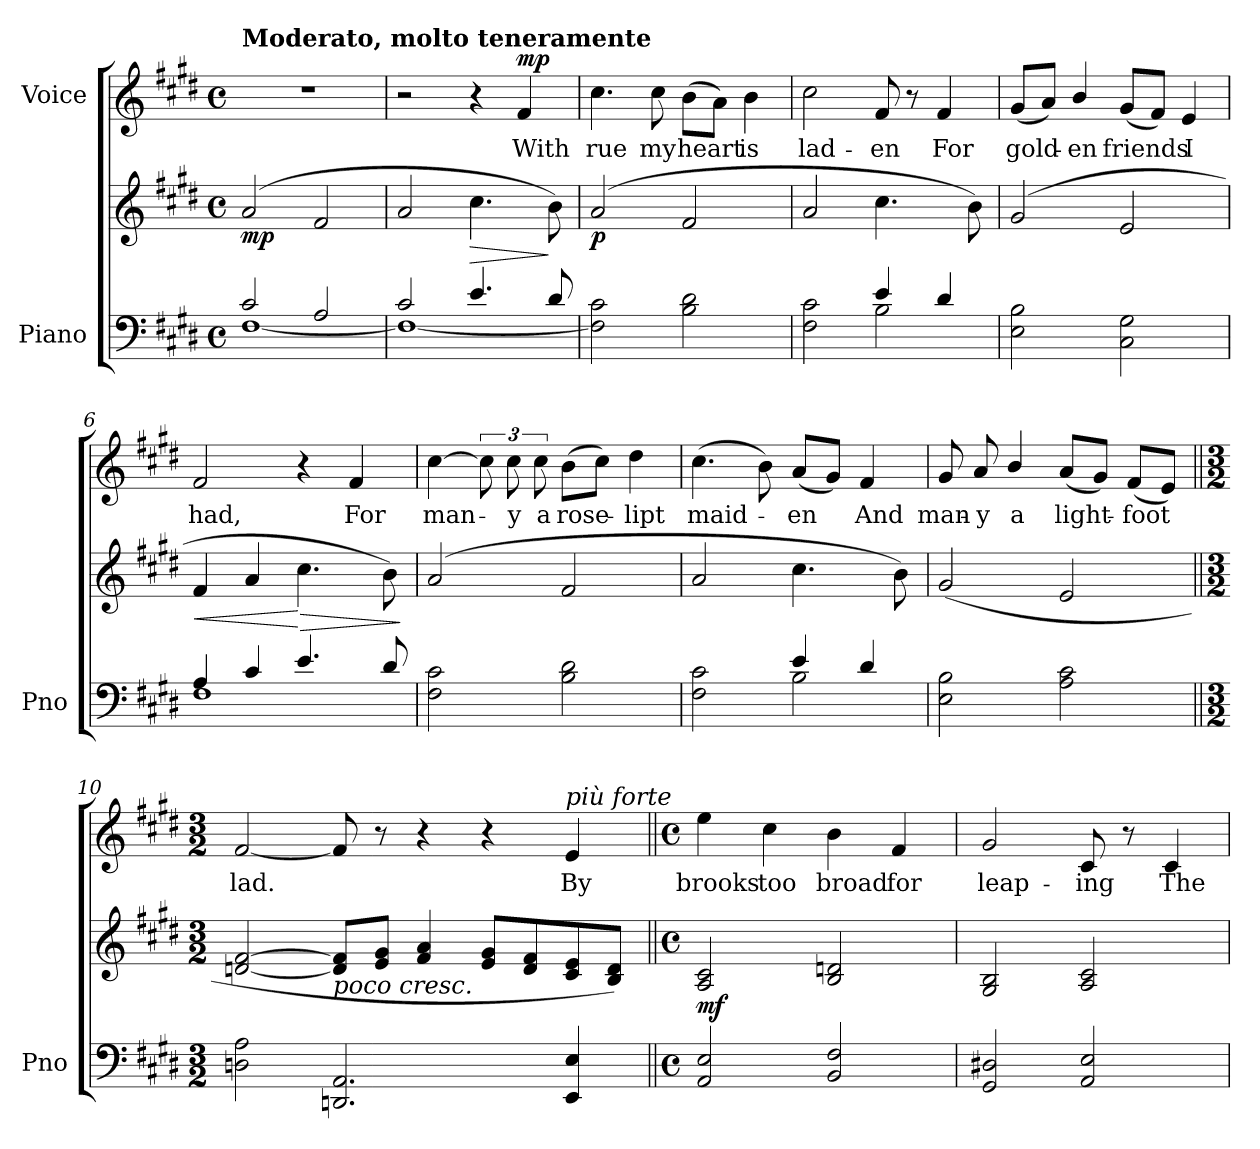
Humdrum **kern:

**kern	**kern	**dynam	**kern	**text	**dynam
*part2	*part2	*part2	*part1	*part1	*part1
*staff3	*staff2	*staff2/3	*staff1	*staff1	*staff1
*I"Piano	*	*	*I"Voice	*	*
*I'Pno	*	*	*	*	*
*clefF4	*clefG2	*	*clefG2	*	*
*k[f#c#g#d#]	*k[f#c#g#d#]	*	*k[f#c#g#d#]	*	*
*M4/4	*M4/4	*	*M4/4	*	*
*met(c)	*met(c)	*	*met(c)	*	*
=1	=1	=1	=1	=1	=1
*^	*	*	*	*	*
!	!	!	!	!LO:TX:a:B:t=Moderato, molto teneramente	!	!
!	!	!	!LO:DY:b	!	!	!
2c#/	[1F#	(2a/	mp	1r	.	.
2A/	.	2f#/	.	.	.	.
=2	=2	=2	=2	=2	=2	=2
2c#/	1F#_	2a/	.	2r	.	.
!	!	!	!LO:HP:b	!	!	!
4.e/	.	4.cc#\	>	4r	.	.
!	!	!	!	!	!	!LO:DY:a
.	.	.	.	4f#/	With	mp
8d#i/	.	8b\)	]	.	.	.
*v	*v	*	*	*	*	*
=3	=3	=3	=3	=3	=3
!	!	!LO:DY:b	!	!	!
2F#\] 2c#\	(2a/	p	4.cc#\	rue	.
.	.	.	8cc#\	my	.
2B\ 2d#\	2f#/	.	(>8b\L	heart	.
.	.	.	8a\J)	.	.
.	.	.	4b\	is	.
=4	=4	=4	=4	=4	=4
*^	*	*	*	*	*
2F#\ 2c#\	2ryy	2a/	.	2cc#\	lad-	.
4e/	2B\	4.cc#\	.	8f#/	-en	.
.	.	.	.	8r	.	.
4d#/	.	.	.	4f#/	For	.
.	.	8b\)	.	.	.	.
*v	*v	*	*	*	*	*
=5	=5	=5	=5	=5	=5
2E\ 2B\	(2g#/	.	(8g#/L	gold-	.
.	.	.	8a/J)	.	.
.	.	.	4b/	-en	.
2C#\ 2G#\	2e/	.	(8g#/L	friends	.
.	.	.	8f#/J)	.	.
.	.	.	4e/	I	.
=6	=6	=6	=6	=6	=6
*^	*	*	*	*	*
!	!	!	!LO:HP:b	!	!	!
4A/	1F#	4f#/	<	2f#/	had,	.
4c#/	.	4a/	.	.	.	.
!	!	!	!LO:HP:n=1:b	!	!	!
4.e/	.	4.cc#\	[ >	4r	.	.
.	.	.	.	4f#/	For	.
8d#/	.	8b\)	.	.	.	.
*v	*v	*	*	*	*	*
.	.	]	.	.	.
=7	=7	=7	=7	=7	=7
2F#\ 2c#\	(2a/	.	[4cc#\	man-	.
.	.	.	12cc#\]	.	.
.	.	.	12cc#\	-y	.
.	.	.	12cc#\	a	.
2B\ 2d#\	2f#/	.	(8b\L	rose-	.
.	.	.	8cc#\J)	.	.
.	.	.	4dd#\	-lipt	.
=8	=8	=8	=8	=8	=8
*^	*	*	*	*	*
2F#\ 2c#\	2ryy	2a/	.	(4.cc#\	maid-	.
.	.	.	.	8b\)	.	.
4e/	2B\	4.cc#\	.	(8a/L	-en	.
.	.	.	.	8g#/J)	.	.
4d#/	.	.	.	4f#/	And	.
.	.	8b\)	.	.	.	.
*v	*v	*	*	*	*	*
=9	=9	=9	=9	=9	=9
2E\ 2B\	(>2g#/	.	8g#/	man-	.
.	.	.	8a/	-y	.
.	.	.	4b/	a	.
2A\ 2c#\	2e/	.	(8a/L	light-	.
.	.	.	8g#/J)	.	.
.	.	.	(8f#/L	-foot	.
.	.	.	8e/J)	.	.
=10||	=10||	=10||	=10||	=10||	=10||
*M3/2	*M3/2	*	*M3/2	*	*
2Dn\ 2A\	[2dn/ [2f#/	.	[2f#/	lad.	.
!	!LO:TX:b:i:t=poco cresc.	!	!	!	!
2.DDn/ 2.AA/	8d/] 8f#/]L	.	8f#/]	.	.
.	8e/ 8g#/J	.	8r	.	.
.	4f#/ 4a/	.	4r	.	.
.	8e/ 8g#/L	.	4r	.	.
.	8d/ 8f#/	.	.	.	.
!	!	!	!LO:TX:i:t=più forte	!	!
4EE/ 4E/	8c#/ 8e/	.	4e/	By	.
.	8B/ 8d/J)	.	.	.	.
=11||	=11||	=11||	=11||	=11||	=11||
*M4/4	*M4/4	*	*M4/4	*	*
*met(c)	*met(c)	*	*met(c)	*	*
!	!	!LO:DY:b	!	!	!
2AA/ 2E/	2A/ 2c#/	mf	4ee\	brooks	.
.	.	.	4cc#\	too	.
2BB/ 2F#/	2B/ 2dn/	.	4b\	broad	.
.	.	.	4f#/	for	.
=12	=12	=12	=12	=12	=12
2GG#/ 2D#X/	2G#/ 2B/	.	2g#/	leap-	.
2AA/ 2E/	2A/ 2c#/	.	8c#/	-ing	.
.	.	.	8r	.	.
.	.	.	4c#/	The	.
=	=	=	=	=	=
*-	*-	*-	*-	*-	*-
